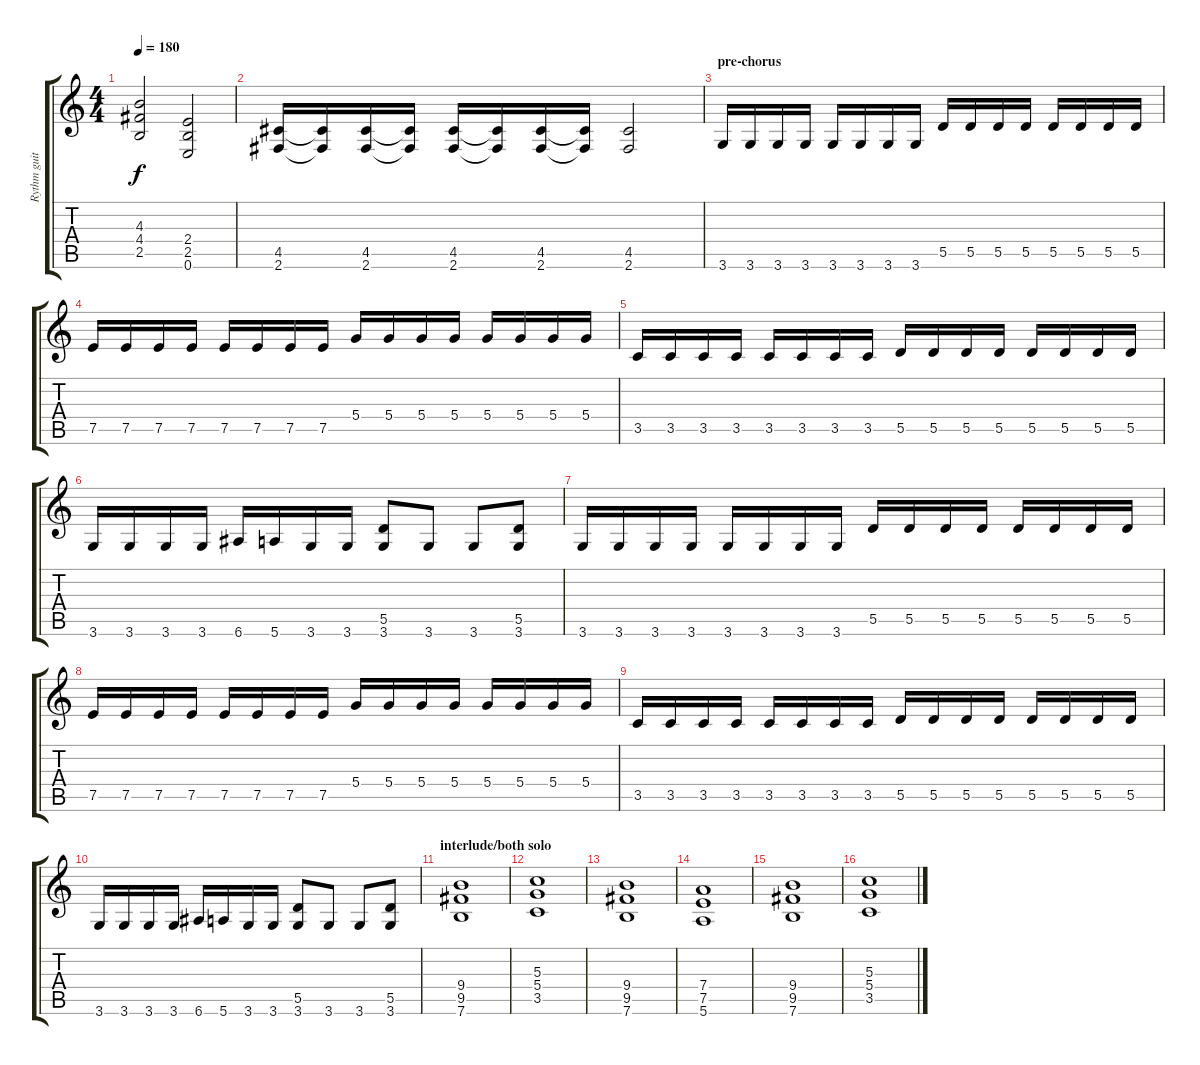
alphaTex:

\track ("Rythm guitar" "Rythm guit") {instrument distortionguitar}
\staff {score tabs}
\tuning (E4 B3 G3 D3 A2 E2) {hide}
\ts (4 4)
\tempo 180
\clef g2
\ks c
(4.3 4.4 2.5).2{dy f} (2.4 2.5 0.6).2 |
(4.5 2.6).16 (4.5{t} 2.6{t}).16 (4.5 2.6).16 (4.5{t} 2.6{t}).16 (4.5 2.6).16 (4.5{t} 2.6{t}).16 (4.5 2.6).16 (4.5{t} 2.6{t}).16 (4.5 2.6).2 |
\section ("" "pre-chorus")
3.6.16 3.6.16 3.6.16 3.6.16 3.6.16 3.6.16 3.6.16 3.6.16 5.5.16 5.5.16 5.5.16 5.5.16 5.5.16 5.5.16 5.5.16 5.5.16 |
7.5.16 7.5.16 7.5.16 7.5.16 7.5.16 7.5.16 7.5.16 7.5.16 5.4.16 5.4.16 5.4.16 5.4.16 5.4.16 5.4.16 5.4.16 5.4.16 |
3.5.16 3.5.16 3.5.16 3.5.16 3.5.16 3.5.16 3.5.16 3.5.16 5.5.16 5.5.16 5.5.16 5.5.16 5.5.16 5.5.16 5.5.16 5.5.16 |
3.6.16 3.6.16 3.6.16 3.6.16 6.6.16 5.6.16 3.6.16 3.6.16 (5.5 3.6).8 3.6.8 3.6.8 (5.5 3.6).8 |
3.6.16 3.6.16 3.6.16 3.6.16 3.6.16 3.6.16 3.6.16 3.6.16 5.5.16 5.5.16 5.5.16 5.5.16 5.5.16 5.5.16 5.5.16 5.5.16 |
7.5.16 7.5.16 7.5.16 7.5.16 7.5.16 7.5.16 7.5.16 7.5.16 5.4.16 5.4.16 5.4.16 5.4.16 5.4.16 5.4.16 5.4.16 5.4.16 |
3.5.16 3.5.16 3.5.16 3.5.16 3.5.16 3.5.16 3.5.16 3.5.16 5.5.16 5.5.16 5.5.16 5.5.16 5.5.16 5.5.16 5.5.16 5.5.16 |
3.6.16 3.6.16 3.6.16 3.6.16 6.6.16 5.6.16 3.6.16 3.6.16 (5.5 3.6).8 3.6.8 3.6.8 (5.5 3.6).8 |
\section ("" "interlude/both solo")
(9.4 9.5 7.6).1 |
(5.3 5.4 3.5).1 |
(9.4 9.5 7.6).1 |
(7.4 7.5 5.6).1 |
(9.4 9.5 7.6).1 |
(5.3 5.4 3.5).1
